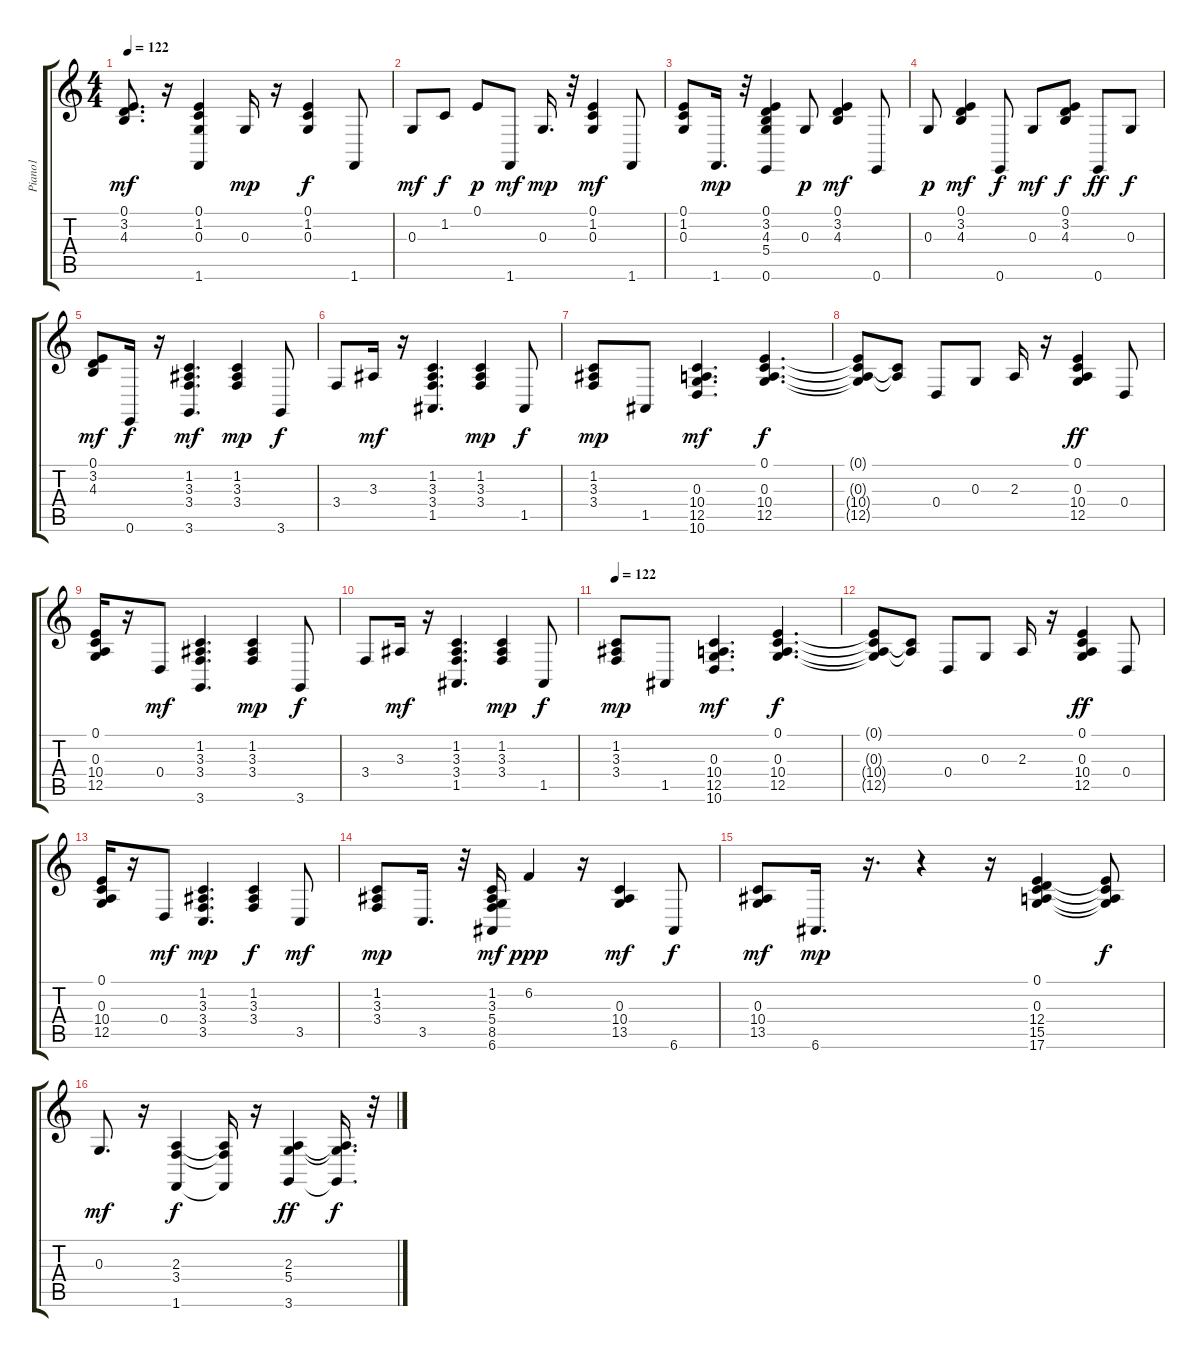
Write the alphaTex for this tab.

\track ("Piano1" "Piano1") {instrument acousticgrandpiano}
\staff {score tabs}
\tuning (E4 B3 G3 D3 A2 E2) {hide}
\ts (4 4)
\tempo 122
\clef g2
\ks c
(0.1 3.2 4.3).8{d dy mf} r.16 (0.1 1.2 0.3 1.6).4 0.3.16{dy mp} r.16 (0.1 1.2 0.3).4{dy f} 1.6.8 |
0.3.8{dy mf} 1.2.8{dy f} 0.1.8{dy p} 1.6.8{dy mf} 0.3.16{d dy mp} r.32 (0.1 1.2 0.3).4{dy mf} 1.6.8 |
(0.1 1.2 0.3).8 1.6.16{d dy mp} r.32 (0.1 3.2 4.3 5.4 0.6).4 0.3.8{dy p} (0.1 3.2 4.3).4{dy mf} 0.6.8 |
0.3.8{dy p} (0.1 3.2 4.3).4{dy mf} 0.6.8{dy f} 0.3.8{dy mf} (0.1 3.2 4.3).8{dy f} 0.6.8{dy ff} 0.3.8{dy f} |
(0.1 3.2 4.3).8{dy mf} 0.6.16{dy f} r.16 (1.2 3.3 3.4 3.6).4{d dy mf} (1.2 3.3 3.4).4{dy mp} 3.6.8{dy f} |
3.4.8 3.3.16{dy mf} r.16 (1.2 3.3 3.4 1.5).4{d} (1.2 3.3 3.4).4{dy mp} 1.5.8{dy f} |
(1.2 3.3 3.4).8{dy mp} 1.5.8 (0.3 10.4 12.5 10.6).4{d dy mf} (0.1 0.3 10.4 12.5).4{d dy f} |
(0.1{t} 0.3{t} 10.4{t} 12.5{t}).8 (10.4{t} 12.5{t}).8 0.4.8 0.3.8 2.3.16 r.16 (0.1 0.3 10.4 12.5).4{dy ff} 0.4.8 |
(0.1 0.3 10.4 12.5).16 r.16 0.4.8{dy mf} (1.2 3.3 3.4 3.6).4{d} (1.2 3.3 3.4).4{dy mp} 3.6.8{dy f} |
3.4.8 3.3.16{dy mf} r.16 (1.2 3.3 3.4 1.5).4{d} (1.2 3.3 3.4).4{dy mp} 1.5.8{dy f} |
\tempo 122
(1.2 3.3 3.4).8{dy mp} 1.5.8 (0.3 10.4 12.5 10.6).4{d dy mf} (0.1 0.3 10.4 12.5).4{d dy f} |
(0.1{t} 0.3{t} 10.4{t} 12.5{t}).8 (10.4{t} 12.5{t}).8 0.4.8 0.3.8 2.3.16 r.16 (0.1 0.3 10.4 12.5).4{dy ff} 0.4.8 |
(0.1 0.3 10.4 12.5).16 r.16 0.4.8{dy mf} (1.2 3.3 3.4 3.5).4{d dy mp} (1.2 3.3 3.4).4{dy f} 3.5.8{dy mf} |
(1.2 3.3 3.4).8{dy mp} 3.5.16{d} r.32 (1.2 3.3 5.4 8.5 6.6).16{dy mf} 6.2.4{dy ppp} r.16 (0.3 10.4 13.5).4{dy mf} 6.6.8{dy f} |
(0.3 10.4 13.5).8{dy mf} 6.6.16{d dy mp} r.16{d} r.4 r.16 (0.1 0.3 12.4 15.5 17.6).4 (0.1{t} 0.3{t} 15.5{t} 17.6{t}).8{dy f} |
0.3.8{d dy mf} r.16 (2.3 3.4 1.6).4{dy f} (2.3{t} 3.4{t} 1.6{t}).16 r.16 (2.3 5.4 3.6).4{dy ff} (2.3{t} 5.4{t} 3.6{t}).16{d dy f} r.32
